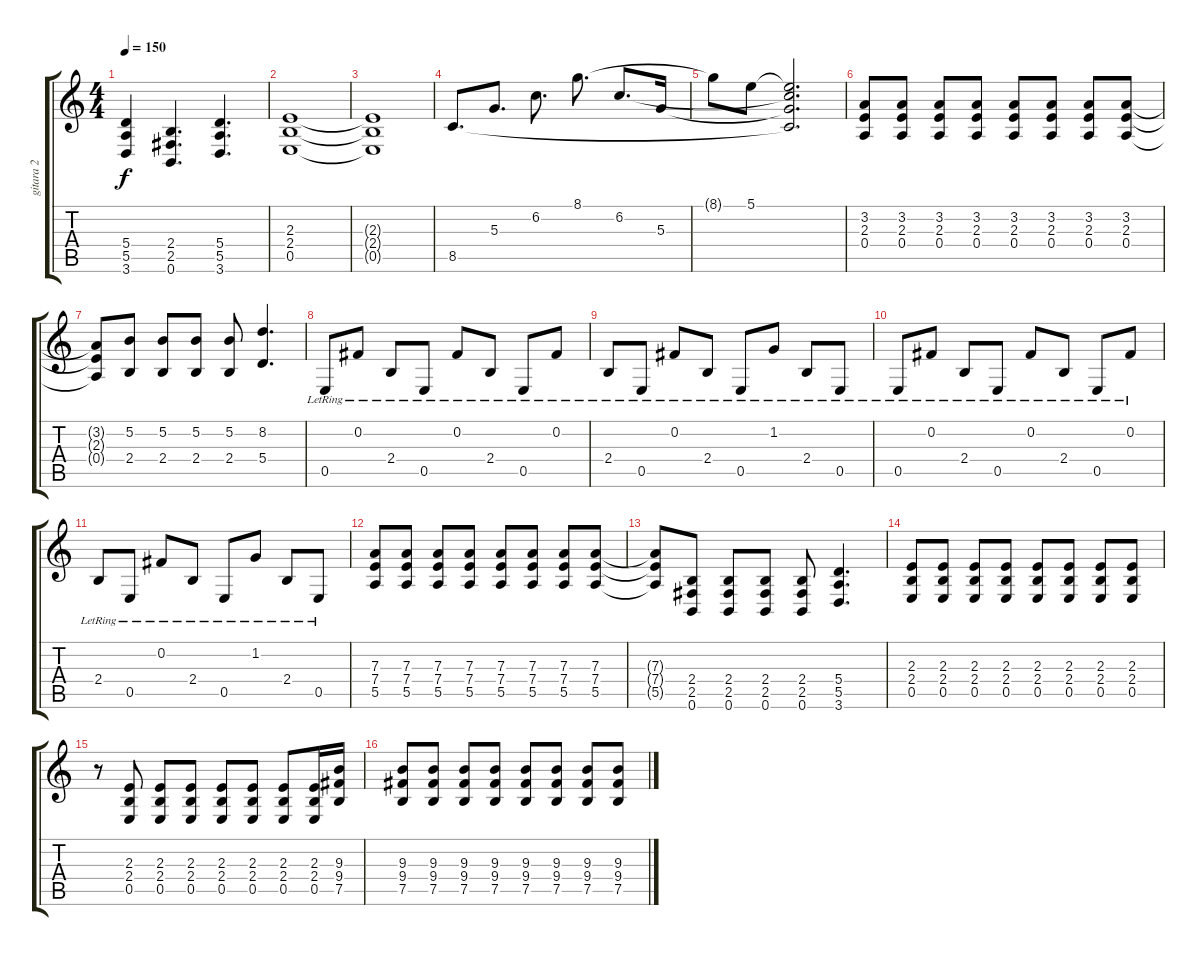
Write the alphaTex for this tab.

\track ("gitara 2" "gitara 2") {instrument distortionguitar}
\staff {score tabs}
\tuning (B3 Gb3 D3 A2 E2 B1) {hide}
\ts (4 4)
\tempo 150
\clef g2
\ks c
(5.4{t} 5.5{t} 3.6{t}).4{dy f} (2.4 2.5 0.6).4{d} (5.4 5.5 3.6).4{d} |
(2.3 2.4 0.5).1 |
(2.3{t} 2.4{t} 0.5{t}).1 |
8.5.8{d} 5.3.8{d} 6.2.8{d} 8.1.8{d} 6.2.8{d} 5.3.16 |
8.1{t}.8 5.1.8 (5.1{t} 6.2{t} 5.3{t} 8.5{t}).2{d} |
(3.2 2.3 0.4).8 (3.2 2.3 0.4).8 (3.2 2.3 0.4).8 (3.2 2.3 0.4).8 (3.2 2.3 0.4).8 (3.2 2.3 0.4).8 (3.2 2.3 0.4).8 (3.2 2.3 0.4).8 |
(3.2{t} 2.3{t} 0.4{t}).8 (5.2 2.4).8 (5.2 2.4).8 (5.2 2.4).8 (5.2 2.4).8 (8.2 5.4).4{d} |
0.5{lr}.8 0.2{lr}.8 2.4{lr}.8 0.5{lr}.8 0.2{lr}.8 2.4{lr}.8 0.5{lr}.8 0.2{lr}.8 |
2.4{lr}.8 0.5{lr}.8 0.2{lr}.8 2.4{lr}.8 0.5{lr}.8 1.2{lr}.8 2.4{lr}.8 0.5{lr}.8 |
0.5{lr}.8 0.2{lr}.8 2.4{lr}.8 0.5{lr}.8 0.2{lr}.8 2.4{lr}.8 0.5{lr}.8 0.2{lr}.8 |
2.4{lr}.8 0.5{lr}.8 0.2{lr}.8 2.4{lr}.8 0.5{lr}.8 1.2{lr}.8 2.4{lr}.8 0.5{lr}.8 |
(7.3 7.4 5.5).8 (7.3 7.4 5.5).8 (7.3 7.4 5.5).8 (7.3 7.4 5.5).8 (7.3 7.4 5.5).8 (7.3 7.4 5.5).8 (7.3 7.4 5.5).8 (7.3 7.4 5.5).8 |
(7.3{t} 7.4{t} 5.5{t}).8 (2.4 2.5 0.6).8 (2.4 2.5 0.6).8 (2.4 2.5 0.6).8 (2.4 2.5 0.6).8 (5.4 5.5 3.6).4{d} |
(2.3 2.4 0.5).8 (2.3 2.4 0.5).8 (2.3 2.4 0.5).8 (2.3 2.4 0.5).8 (2.3 2.4 0.5).8 (2.3 2.4 0.5).8 (2.3 2.4 0.5).8 (2.3 2.4 0.5).8 |
r.8 (2.3 2.4 0.5).8 (2.3 2.4 0.5).8 (2.3 2.4 0.5).8 (2.3 2.4 0.5).8 (2.3 2.4 0.5).8 (2.3 2.4 0.5).8 (2.3 2.4 0.5).16 (9.3 9.4 7.5).16 |
(9.3 9.4 7.5).8 (9.3 9.4 7.5).8 (9.3 9.4 7.5).8 (9.3 9.4 7.5).8 (9.3 9.4 7.5).8 (9.3 9.4 7.5).8 (9.3 9.4 7.5).8 (9.3 9.4 7.5).8
